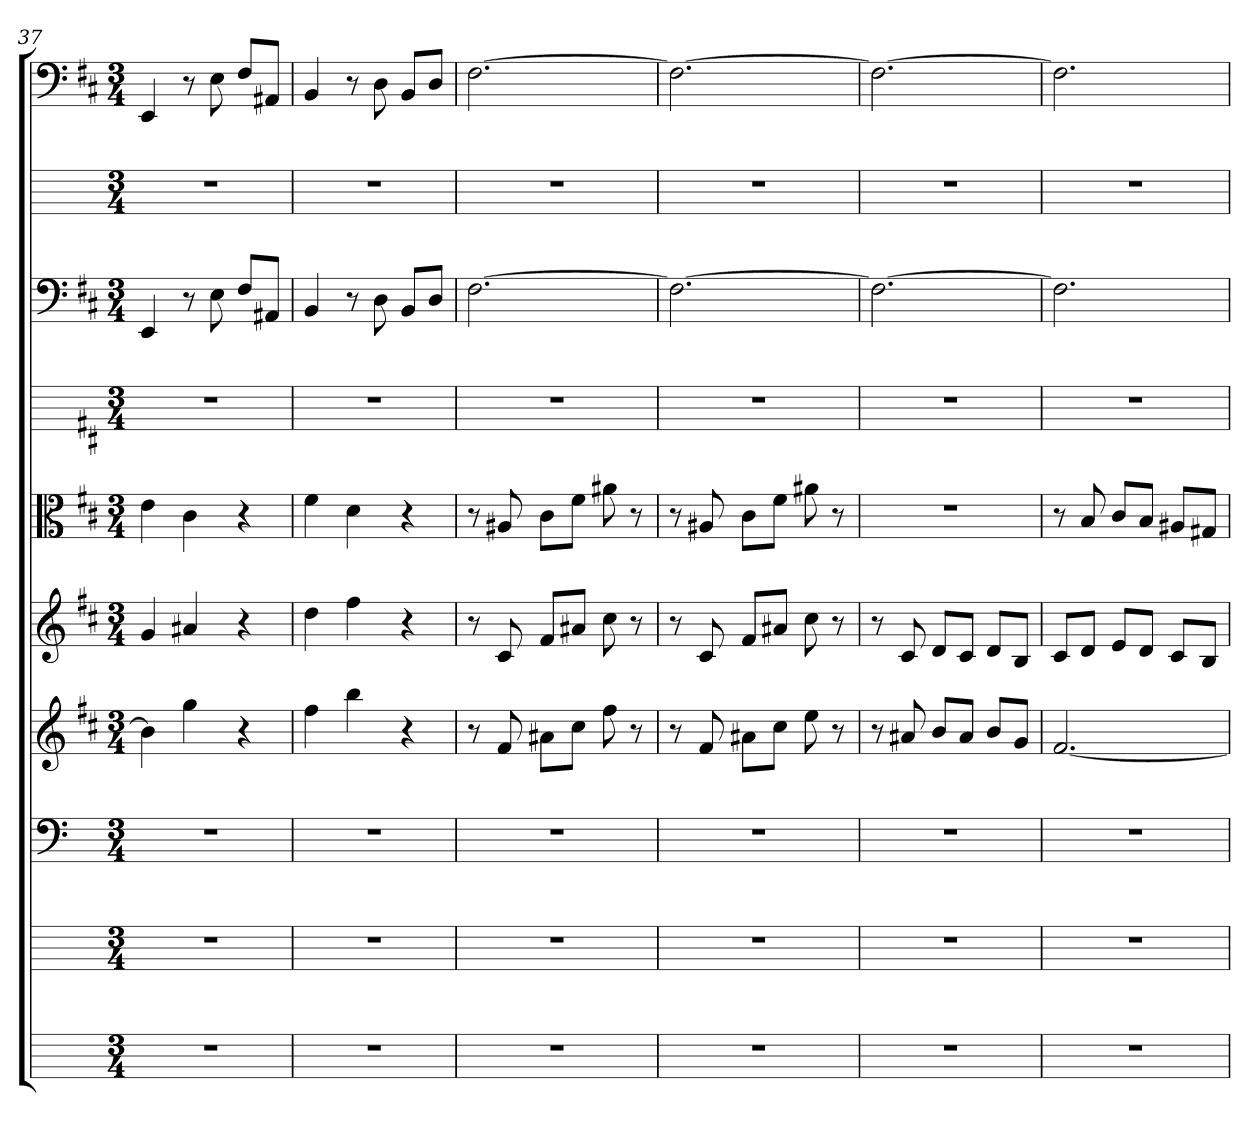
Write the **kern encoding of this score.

**kern	**kern	**kern	**kern	**kern	**kern	**kern	**kern	**kern	**kern
*part10	*part9	*part8	*part7	*part6	*part5	*part4	*part3	*part2	*part1
*staff10	*staff9	*staff8	*staff7	*staff6	*staff5	*staff4	*staff3	*staff2	*staff1
*	*	*clefF4	*	*	*clefC3	*	*clefF4	*	*clefF4
*k[]	*k[]	*k[]	*k[f#c#]	*k[f#c#]	*k[f#c#]	*k[f#c#]	*k[f#c#]	*k[]	*k[f#c#]
*M3/4	*M3/4	*M3/4	*M3/4	*M3/4	*M3/4	*M3/4	*M3/4	*M3/4	*M3/4
=37	=37	=37	=37	=37	=37	=37	=37	=37	=37
2.r	2.r	2.r	4b]	4g	4e	2.r	4EE	2.r	4EE
.	.	.	4gg	4a#X	4c#	.	8r	.	8r
.	.	.	.	.	.	.	8E	.	8E
.	.	.	4r	4r	4r	.	8F#/L	.	8F#/L
.	.	.	.	.	.	.	8AA#X/J	.	8AA#X/J
=38	=38	=38	=38	=38	=38	=38	=38	=38	=38
2.r	2.r	2.r	4ff#	4dd	4f#	2.r	4BB	2.r	4BB
.	.	.	4bb	4ff#	4d	.	8r	.	8r
.	.	.	.	.	.	.	8D	.	8D
.	.	.	4r	4r	4r	.	8BB/L	.	8BB/L
.	.	.	.	.	.	.	8D/J	.	8D/J
=39	=39	=39	=39	=39	=39	=39	=39	=39	=39
2.r	2.r	2.r	8r	8r	8r	2.r	[2.F#	2.r	[2.F#
.	.	.	8f#	8c#	8A#X	.	.	.	.
.	.	.	8a#XL	8f#L	8c#\L	.	.	.	.
.	.	.	8cc#J	8a#XJ	8f#\J	.	.	.	.
.	.	.	8ff#	8cc#	8a#X	.	.	.	.
.	.	.	8r	8r	8r	.	.	.	.
=40	=40	=40	=40	=40	=40	=40	=40	=40	=40
2.r	2.r	2.r	8r	8r	8r	2.r	2.F#_	2.r	2.F#_
.	.	.	8f#	8c#	8A#X	.	.	.	.
.	.	.	8a#XL	8f#L	8c#\L	.	.	.	.
.	.	.	8cc#J	8a#XJ	8f#\J	.	.	.	.
.	.	.	8ee	8cc#	8a#X	.	.	.	.
.	.	.	8r	8r	8r	.	.	.	.
=41	=41	=41	=41	=41	=41	=41	=41	=41	=41
2.r	2.r	2.r	8r	8r	2.r	2.r	2.F#_	2.r	2.F#_
.	.	.	8a#X	8c#	.	.	.	.	.
.	.	.	8bL	8dL	.	.	.	.	.
.	.	.	8a#J	8c#J	.	.	.	.	.
.	.	.	8bL	8dL	.	.	.	.	.
.	.	.	8gJ	8BJ	.	.	.	.	.
=42	=42	=42	=42	=42	=42	=42	=42	=42	=42
2.r	2.r	2.r	[2.f#	8c#L	8r	2.r	2.F#]	2.r	2.F#]
.	.	.	.	8dJ	8B	.	.	.	.
.	.	.	.	8eL	8c#/L	.	.	.	.
.	.	.	.	8dJ	8B/J	.	.	.	.
.	.	.	.	8c#L	8A#X/L	.	.	.	.
.	.	.	.	8BJ	8G#X/J	.	.	.	.
=	=	=	=	=	=	=	=	=	=
*-	*-	*-	*-	*-	*-	*-	*-	*-	*-
